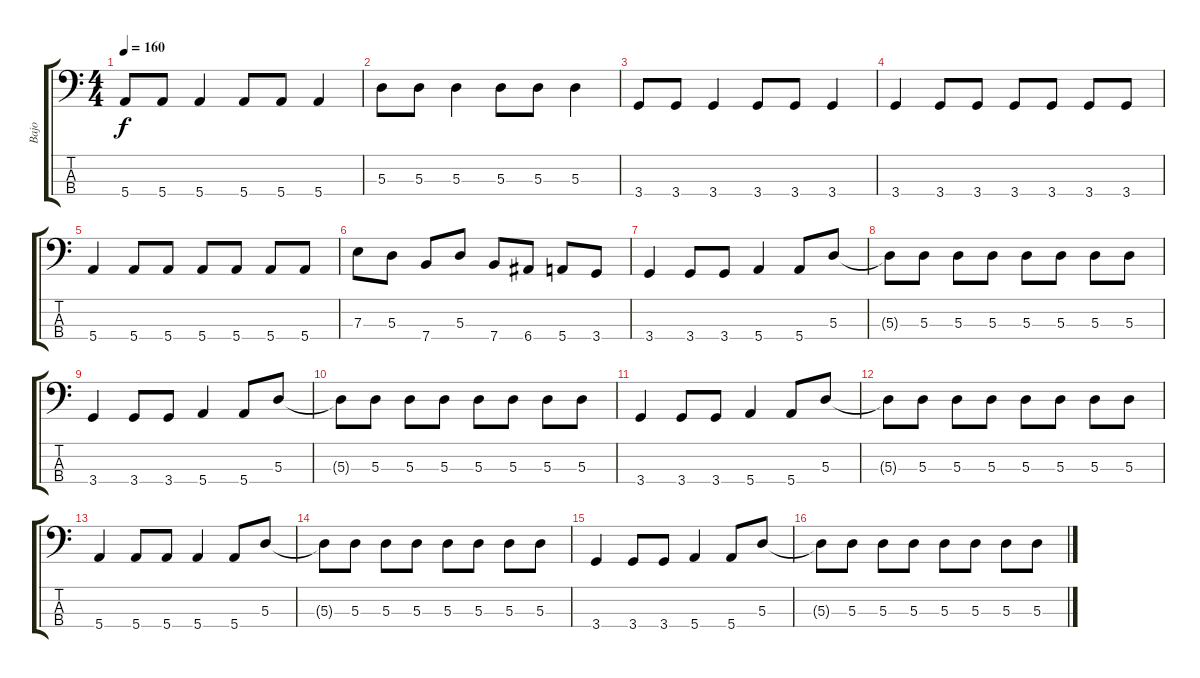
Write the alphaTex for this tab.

\track ("Bajo" "Bajo") {instrument electricbassfinger}
\staff {score tabs}
\tuning (G2 D2 A1 E1) {hide}
\ts (4 4)
\tempo 160
\clef f4
\ks c
5.4.8{dy f} 5.4.8 5.4.4 5.4.8 5.4.8 5.4.4 |
5.3.8 5.3.8 5.3.4 5.3.8 5.3.8 5.3.4 |
3.4.8 3.4.8 3.4.4 3.4.8 3.4.8 3.4.4 |
3.4.4 3.4.8 3.4.8 3.4.8 3.4.8 3.4.8 3.4.8 |
5.4.4 5.4.8 5.4.8 5.4.8 5.4.8 5.4.8 5.4.8 |
7.3.8 5.3.8 7.4.8 5.3.8 7.4.8 6.4.8 5.4.8 3.4.8 |
3.4.4 3.4.8 3.4.8 5.4.4 5.4.8 5.3.8 |
5.3{t}.8 5.3.8 5.3.8 5.3.8 5.3.8 5.3.8 5.3.8 5.3.8 |
3.4.4 3.4.8 3.4.8 5.4.4 5.4.8 5.3.8 |
5.3{t}.8 5.3.8 5.3.8 5.3.8 5.3.8 5.3.8 5.3.8 5.3.8 |
3.4.4 3.4.8 3.4.8 5.4.4 5.4.8 5.3.8 |
5.3{t}.8 5.3.8 5.3.8 5.3.8 5.3.8 5.3.8 5.3.8 5.3.8 |
5.4.4 5.4.8 5.4.8 5.4.4 5.4.8 5.3.8 |
5.3{t}.8 5.3.8 5.3.8 5.3.8 5.3.8 5.3.8 5.3.8 5.3.8 |
3.4.4 3.4.8 3.4.8 5.4.4 5.4.8 5.3.8 |
5.3{t}.8 5.3.8 5.3.8 5.3.8 5.3.8 5.3.8 5.3.8 5.3.8
